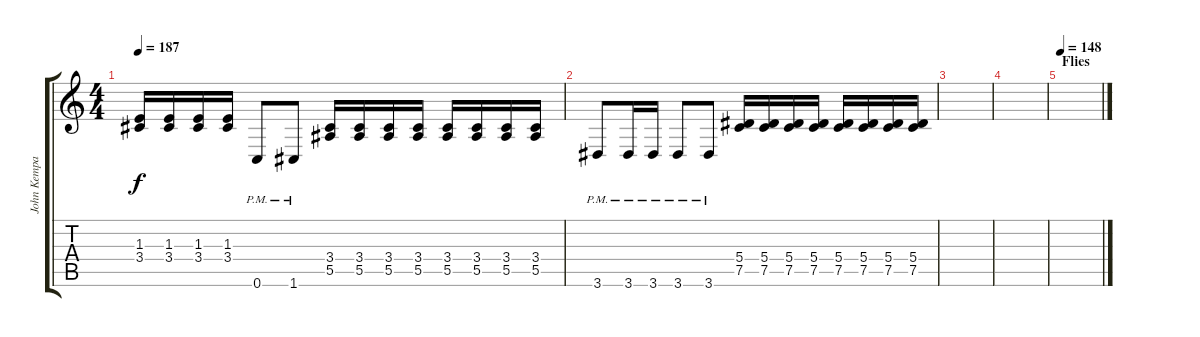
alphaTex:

\track ("John Kempainen (Harmonizer)" "John Kempa") {instrument distortionguitar}
\staff {score tabs}
\tuning (C4 G3 Eb3 Bb2 F2 C2) {hide}
\ts (4 4)
\tempo 187
\clef g2
\ks c
(1.3 3.4).16{dy f} (1.3 3.4).16 (1.3 3.4).16 (1.3 3.4).16 0.6{pm}.8 1.6{pm}.8 (3.4 5.5).16 (3.4 5.5).16 (3.4 5.5).16 (3.4 5.5).16 (3.4 5.5).16 (3.4 5.5).16 (3.4 5.5).16 (3.4 5.5).16 |
3.6{pm}.8 3.6{pm}.16 3.6{pm}.16 3.6{pm}.8 3.6{pm}.8 (5.4 7.5).16 (5.4 7.5).16 (5.4 7.5).16 (5.4 7.5).16 (5.4 7.5).16 (5.4 7.5).16 (5.4 7.5).16 (5.4 7.5).16 |
|
|
\section ("" "Flies")
\tempo 148
